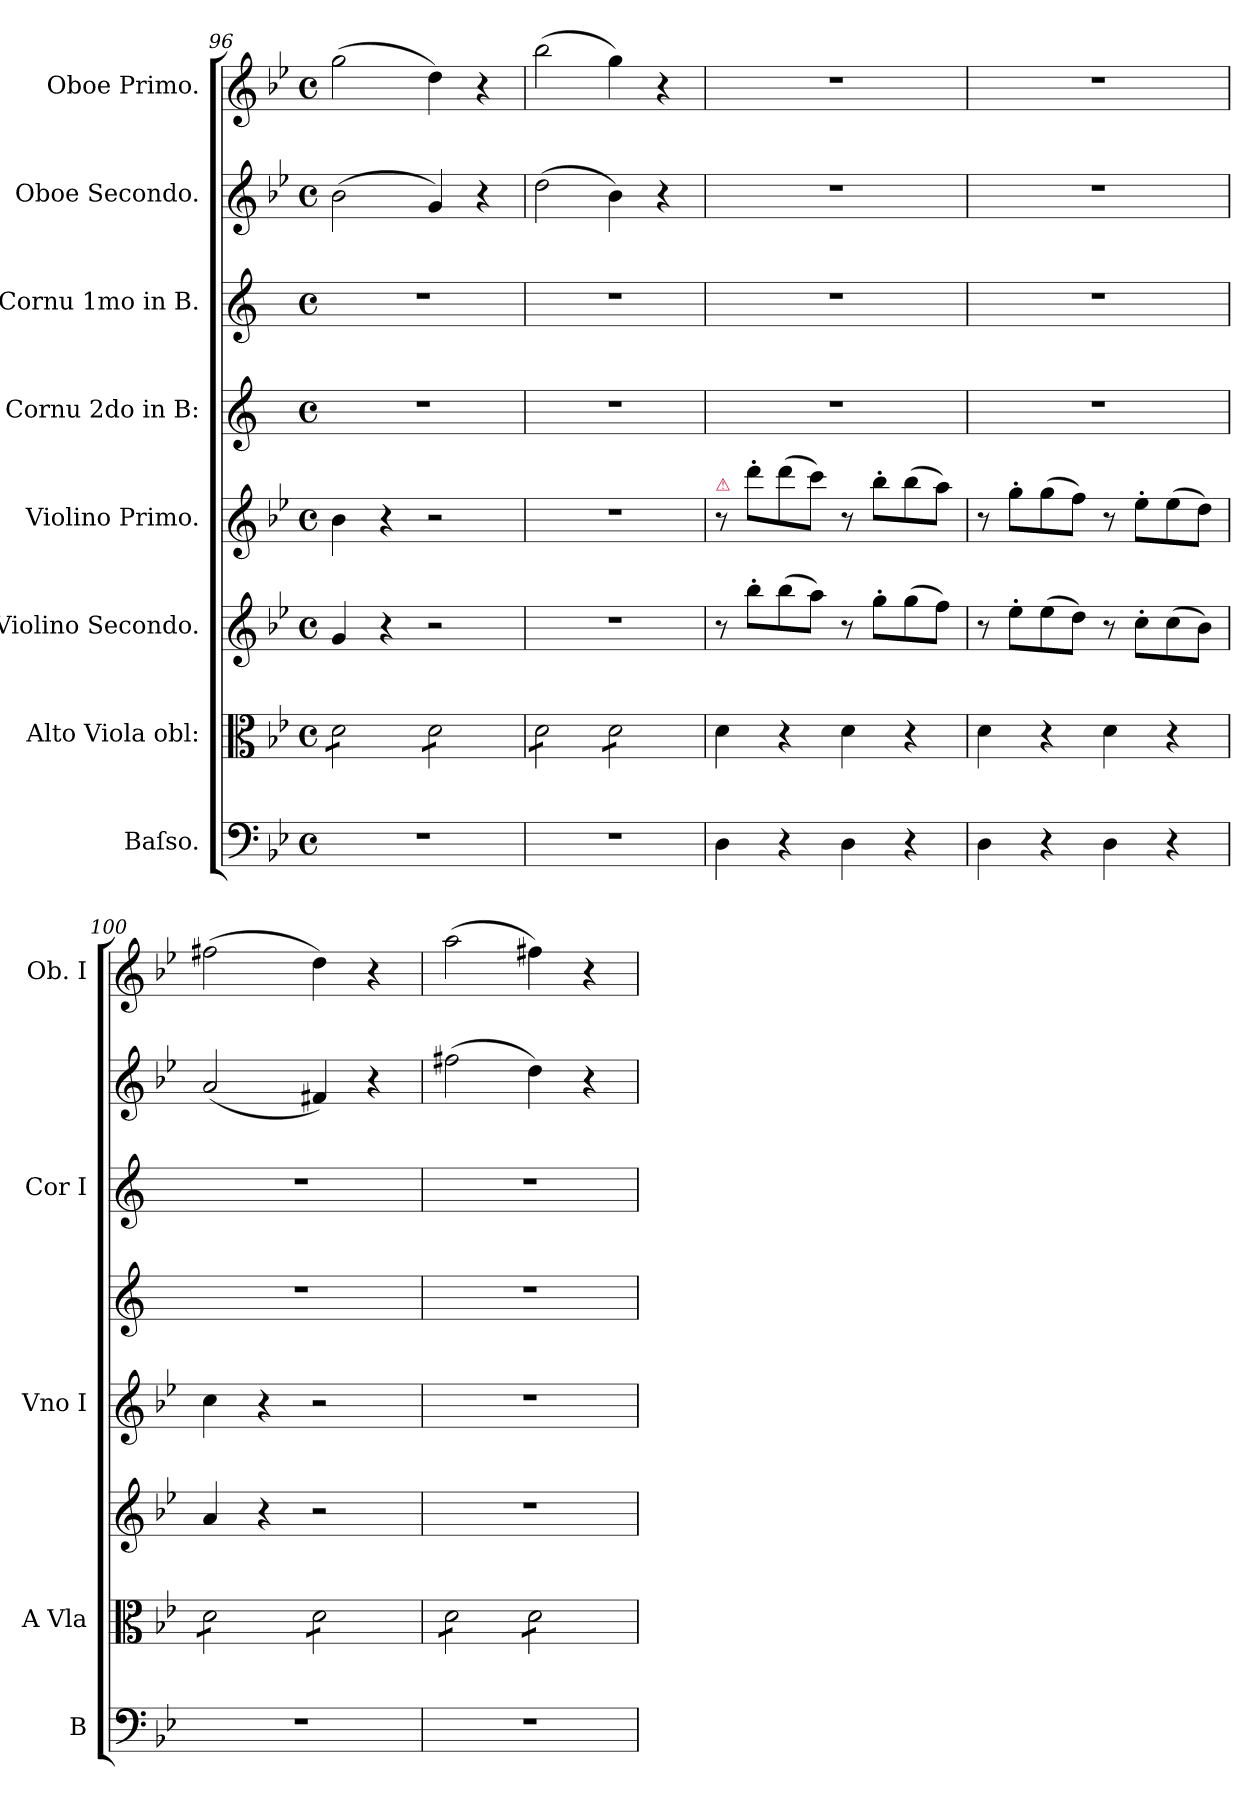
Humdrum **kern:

**kern	**dynam	**kern	**kern	**kern	**dynam	**kern	**kern	**kern	**dynam	**kern	**dynam
*part8	*part8	*part7	*part6	*part5	*part5	*part4	*part3	*part2	*part2	*part1	*part1
*staff8	*staff8	*staff7	*staff6	*staff5	*staff5	*staff4	*staff3	*staff2	*staff2	*staff1	*staff1
*I"Baſso.	*	*I"Alto Viola obl:	*I"Violino Secondo.	*I"Violino Primo.	*	*I"Cornu 2do in B:	*I"Cornu 1mo in B.	*I"Oboe Secondo.	*	*I"Oboe Primo.	*
*I'B	*	*I'A Vla	*	*I'Vno I	*	*	*I'Cor I	*	*	*I'Ob. I	*
*clefF4	*	*clefC3	*clefG2	*clefG2	*	*clefG2	*clefG2	*clefG2	*	*clefG2	*
*	*	*	*	*	*	*ITrd1c2	*ITrd1c2	*	*	*	*
*k[b-e-]	*	*k[b-e-]	*k[b-e-]	*k[b-e-]	*	*k[b-e-]	*k[b-e-]	*k[b-e-]	*	*k[b-e-]	*
*B-:	*	*B-:	*B-:	*B-:	*	*B-:	*B-:	*B-:	*	*B-:	*
*M4/4	*	*M4/4	*M4/4	*M4/4	*	*M4/4	*M4/4	*M4/4	*	*M4/4	*
*met(c)	*	*met(c)	*met(c)	*met(c)	*	*met(c)	*met(c)	*met(c)	*	*met(c)	*
=96	=96	=96	=96	=96	=96	=96	=96	=96	=96	=96	=96
!	!	!	!	!	!	!	!	!	!LO:DY:b	!	!
*	*	*tremolo	*	*	*	*	*	*	*	*	*
1r	.	8d\L	4g/	4b-\	.	1r	1r	(2b-\	po..	(2gg\	.
.	.	8d\	.	.	.	.	.	.	.	.	.
.	.	8d\	4r	4r	.	.	.	.	.	.	.
.	.	8d\J	.	.	.	.	.	.	.	.	.
.	.	8d\L	2r	2r	.	.	.	4g/)	.	4dd\)	.
.	.	8d\	.	.	.	.	.	.	.	.	.
.	.	8d\	.	.	.	.	.	4r	.	4r	.
.	.	8d\J	.	.	.	.	.	.	.	.	.
=97	=97	=97	=97	=97	=97	=97	=97	=97	=97	=97	=97
1r	.	8d\L	1r	1r	.	1r	1r	(2dd\	.	(2bb-\	.
.	.	8d\	.	.	.	.	.	.	.	.	.
.	.	8d\	.	.	.	.	.	.	.	.	.
.	.	8d\J	.	.	.	.	.	.	.	.	.
.	.	8d\L	.	.	.	.	.	4b-\)	.	4gg\)	.
.	.	8d\	.	.	.	.	.	.	.	.	.
.	.	8d\	.	.	.	.	.	4r	.	4r	.
.	.	8d\J	.	.	.	.	.	.	.	.	.
*	*	*Xtremolo	*	*	*	*	*	*	*	*	*
=98	=98	=98	=98	=98	=98	=98	=98	=98	=98	=98	=98
!	!	!	!	!LO:TX:a:color=crimson:t=⚠	!	!	!	!	!	!	!
!	!LO:DY:b	!	!	!	!	!	!	!	!	!	!
4D\	po	4d\	8r	8r	.	1r	1r	1r	.	1r	.
!	!	!	!	!	!LO:DY:b	!	!	!	!	!	!
.	.	.	8bb-'\L	8ddd'\L	pia&colon;	.	.	.	.	.	.
4r	.	4r	(8bb-\	(8ddd\	.	.	.	.	.	.	.
.	.	.	8aa\J)	8ccc\J)	.	.	.	.	.	.	.
4D\	.	4d\	8r	8r	.	.	.	.	.	.	.
.	.	.	8gg'\L	8bb-'\L	.	.	.	.	.	.	.
4r	.	4r	(8gg\	(8bb-\	.	.	.	.	.	.	.
.	.	.	8ff\J)	8aa\J)	.	.	.	.	.	.	.
=99	=99	=99	=99	=99	=99	=99	=99	=99	=99	=99	=99
4D\	.	4d\	8r	8r	.	1r	1r	1r	.	1r	.
.	.	.	8ee-'\L	8gg'\L	.	.	.	.	.	.	.
4r	.	4r	(8ee-\	(8gg\	.	.	.	.	.	.	.
.	.	.	8dd\J)	8ff\J)	.	.	.	.	.	.	.
4D\	.	4d\	8r	8r	.	.	.	.	.	.	.
.	.	.	8cc'\L	8ee-'\L	.	.	.	.	.	.	.
4r	.	4r	(8cc\	(8ee-\	.	.	.	.	.	.	.
.	.	.	8b-\J)	8dd\J)	.	.	.	.	.	.	.
=100	=100	=100	=100	=100	=100	=100	=100	=100	=100	=100	=100
!	!	!	!	!	!	!	!	!	!LO:DY:b	!	!LO:DY:b
*	*	*tremolo	*	*	*	*	*	*	*	*	*
1r	.	8d\L	4a/	4cc\	.	1r	1r	(2a/	po	(2ff#X\	pp&colon;
.	.	8d\	.	.	.	.	.	.	.	.	.
.	.	8d\	4r	4r	.	.	.	.	.	.	.
.	.	8d\J	.	.	.	.	.	.	.	.	.
.	.	8d\L	2r	2r	.	.	.	4f#X/)	.	4dd\)	.
.	.	8d\	.	.	.	.	.	.	.	.	.
.	.	8d\	.	.	.	.	.	4r	.	4r	.
.	.	8d\J	.	.	.	.	.	.	.	.	.
=101	=101	=101	=101	=101	=101	=101	=101	=101	=101	=101	=101
1r	.	8d\L	1r	1r	.	1r	1r	(2ff#X\	.	(2aa\	.
.	.	8d\	.	.	.	.	.	.	.	.	.
.	.	8d\	.	.	.	.	.	.	.	.	.
.	.	8d\J	.	.	.	.	.	.	.	.	.
.	.	8d\L	.	.	.	.	.	4dd\)	.	4ff#X\)	.
.	.	8d\	.	.	.	.	.	.	.	.	.
.	.	8d\	.	.	.	.	.	4r	.	4r	.
.	.	8d\J	.	.	.	.	.	.	.	.	.
*	*	*Xtremolo	*	*	*	*	*	*	*	*	*
=	=	=	=	=	=	=	=	=	=	=	=
*-	*-	*-	*-	*-	*-	*-	*-	*-	*-	*-	*-
